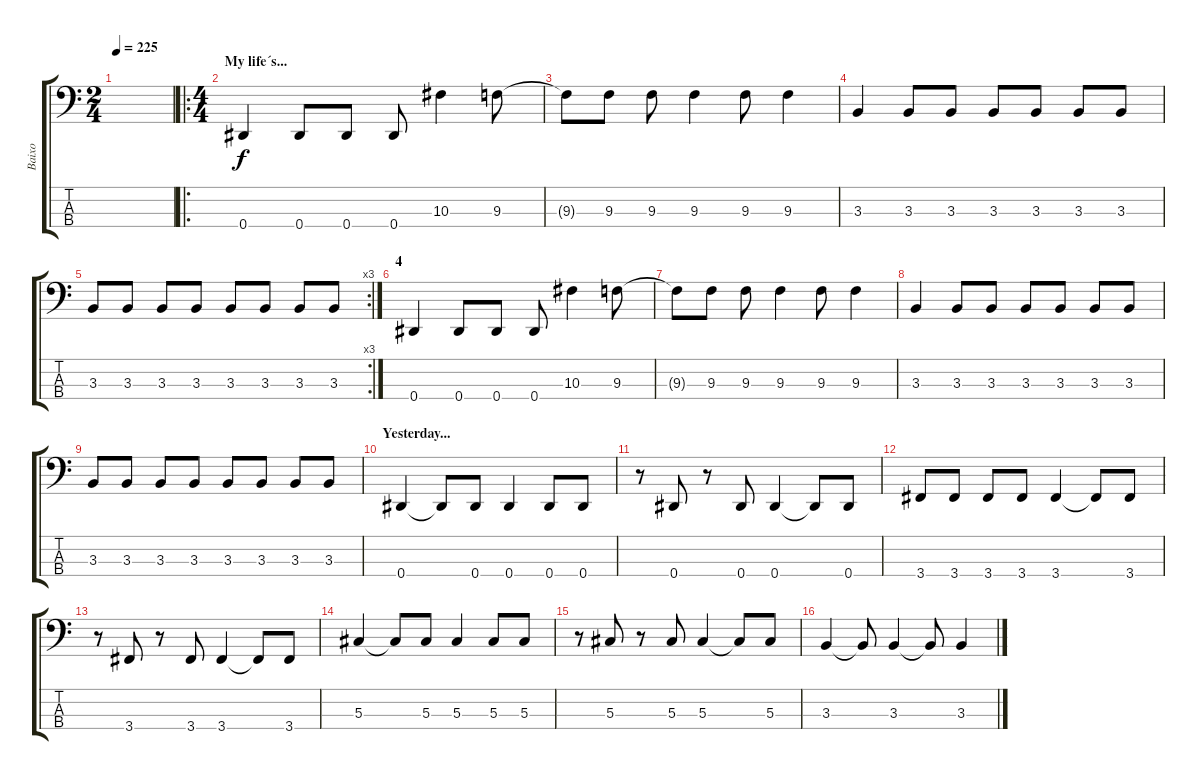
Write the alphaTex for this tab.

\track ("Baixo" "Baixo") {instrument electricbasspick}
\staff {score tabs}
\tuning (Gb2 Db2 Ab1 Eb1) {hide}
\ts (2 4)
\tempo 225
\clef f4
\ks c
|
\ro
\ts (4 4)
\section ("" "My life´s...")
0.4.4 0.4.8 0.4.8 0.4.8 10.3.4 9.3.8 |
9.3{t}.8 9.3.8 9.3.8 9.3.4 9.3.8 9.3.4 |
3.3.4 3.3.8 3.3.8 3.3.8 3.3.8 3.3.8 3.3.8 |
\rc 3
3.3.8 3.3.8 3.3.8 3.3.8 3.3.8 3.3.8 3.3.8 3.3.8 |
\section ("" "4")
0.4.4 0.4.8 0.4.8 0.4.8 10.3.4 9.3.8 |
9.3{t}.8 9.3.8 9.3.8 9.3.4 9.3.8 9.3.4 |
3.3.4 3.3.8 3.3.8 3.3.8 3.3.8 3.3.8 3.3.8 |
3.3.8 3.3.8 3.3.8 3.3.8 3.3.8 3.3.8 3.3.8 3.3.8 |
\section ("" "Yesterday...")
0.4.4 0.4{t}.8 0.4.8 0.4.4 0.4.8 0.4.8 |
r.8 0.4.8 r.8 0.4.8 0.4.4 0.4{t}.8 0.4.8 |
3.4.8 3.4.8 3.4.8 3.4.8 3.4.4 3.4{t}.8 3.4.8 |
r.8 3.4.8 r.8 3.4.8 3.4.4 3.4{t}.8 3.4.8 |
5.3.4 5.3{t}.8 5.3.8 5.3.4 5.3.8 5.3.8 |
r.8 5.3.8 r.8 5.3.8 5.3.4 5.3{t}.8 5.3.8 |
3.3.4 3.3{t}.8 3.3.4 3.3{t}.8 3.3.4
